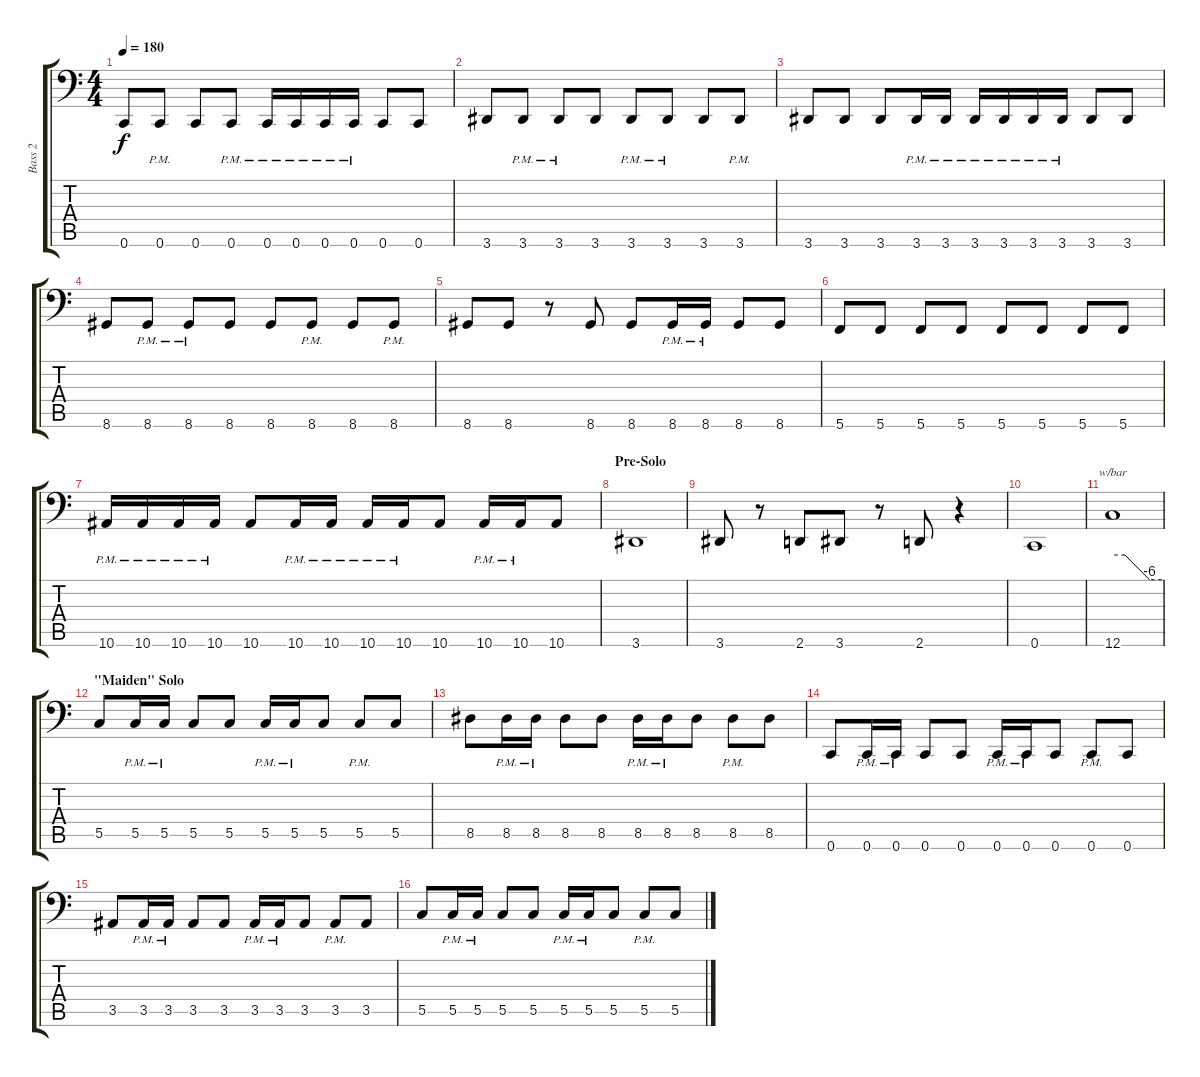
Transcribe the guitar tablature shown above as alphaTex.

\track ("Bass 2" "Bass 2") {instrument electricbassfinger}
\staff {score tabs}
\tuning (D3 A2 F2 C2 G1 C1) {hide}
\ts (4 4)
\tempo 180
\clef f4
\ks c
0.6.8{dy f} 0.6{pm}.8 0.6.8 0.6{pm}.8 0.6{pm}.16 0.6{pm}.16 0.6{pm}.16 0.6{pm}.16 0.6.8 0.6.8 |
3.6.8 3.6{pm}.8 3.6{pm}.8 3.6.8 3.6{pm}.8 3.6{pm}.8 3.6.8 3.6{pm}.8 |
3.6.8 3.6.8 3.6.8 3.6{pm}.16 3.6{pm}.16 3.6{pm}.16 3.6{pm}.16 3.6{pm}.16 3.6{pm}.16 3.6.8 3.6.8 |
8.6.8 8.6{pm}.8 8.6{pm}.8 8.6.8 8.6.8 8.6{pm}.8 8.6.8 8.6{pm}.8 |
8.6.8 8.6.8 r.8 8.6.8 8.6.8 8.6{pm}.16 8.6{pm}.16 8.6.8 8.6.8 |
5.6.8 5.6.8 5.6.8 5.6.8 5.6.8 5.6.8 5.6.8 5.6.8 |
10.6{pm}.16 10.6{pm}.16 10.6{pm}.16 10.6{pm}.16 10.6.8 10.6{pm}.16 10.6{pm}.16 10.6{pm}.16 10.6{pm}.16 10.6.8 10.6{pm}.16 10.6{pm}.16 10.6.8 |
\section ("" "Pre-Solo")
3.6.1 |
3.6.8 r.8 2.6.8 3.6.8 r.8 2.6.8 r.4 |
0.6.1 |
12.6.1{tbe (custom default 0 0 15 0 45 -24 60 -24)} |
\section ("" "\"Maiden\" Solo")
5.5.8 5.5{pm}.16 5.5{pm}.16 5.5.8 5.5.8 5.5{pm}.16 5.5{pm}.16 5.5.8 5.5{pm}.8 5.5.8 |
8.5.8 8.5{pm}.16 8.5{pm}.16 8.5.8 8.5.8 8.5{pm}.16 8.5{pm}.16 8.5.8 8.5{pm}.8 8.5.8 |
0.6.8 0.6{pm}.16 0.6{pm}.16 0.6.8 0.6.8 0.6{pm}.16 0.6{pm}.16 0.6.8 0.6{pm}.8 0.6.8 |
3.5.8 3.5{pm}.16 3.5{pm}.16 3.5.8 3.5.8 3.5{pm}.16 3.5{pm}.16 3.5.8 3.5{pm}.8 3.5.8 |
5.5.8 5.5{pm}.16 5.5{pm}.16 5.5.8 5.5.8 5.5{pm}.16 5.5{pm}.16 5.5.8 5.5{pm}.8 5.5.8
